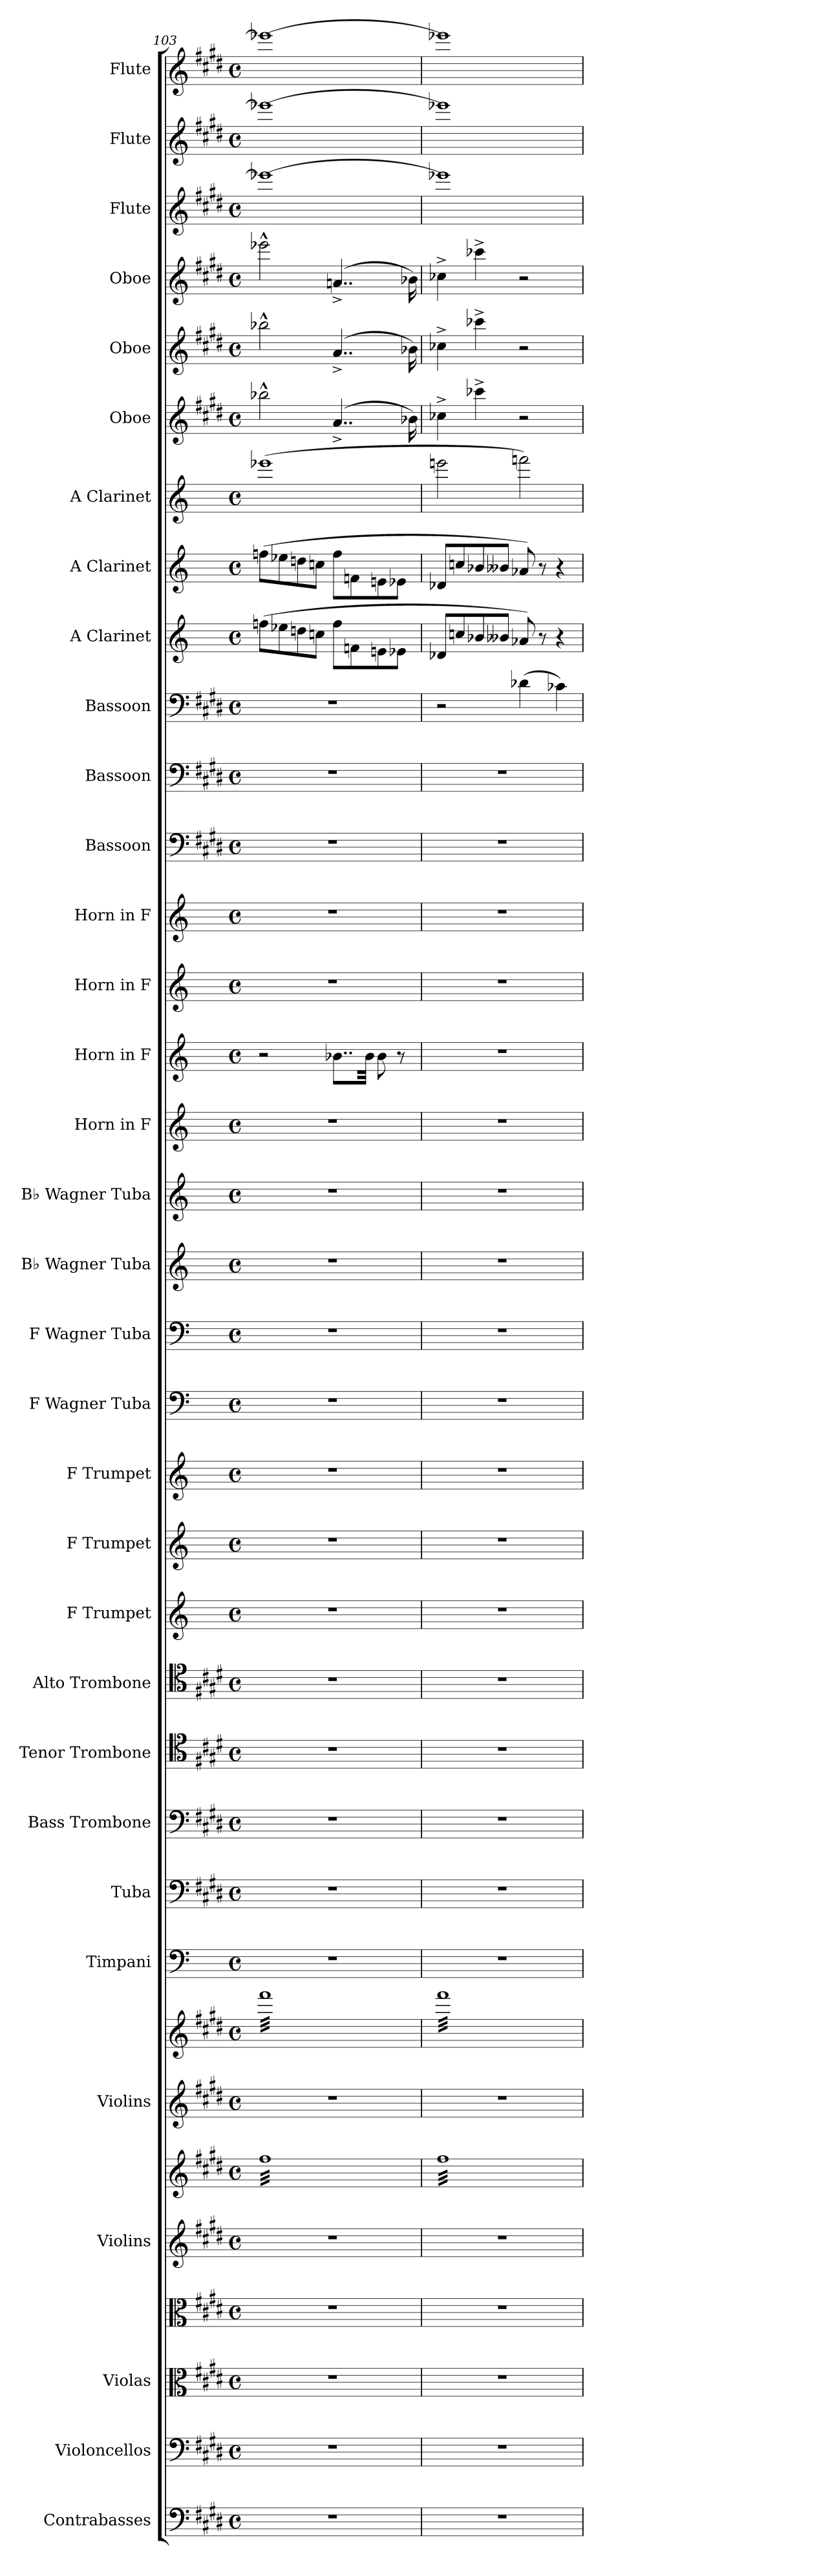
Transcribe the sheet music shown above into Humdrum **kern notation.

**kern	**kern	**kern	**kern	**kern	**kern	**kern	**kern	**kern	**kern	**kern	**kern	**kern	**kern	**kern	**kern	**kern	**kern	**kern	**kern	**kern	**kern	**kern	**kern	**kern	**kern	**kern	**kern	**kern	**kern	**kern	**kern	**kern	**kern	**kern	**kern
*part33	*part32	*part31	*part31	*part30	*part30	*part29	*part29	*part28	*part27	*part26	*part25	*part24	*part23	*part22	*part21	*part20	*part19	*part18	*part17	*part16	*part15	*part14	*part13	*part12	*part11	*part10	*part9	*part8	*part7	*part6	*part5	*part4	*part3	*part2	*part1
*staff36	*staff35	*staff34	*staff33	*staff32	*staff31	*staff30	*staff29	*staff28	*staff27	*staff26	*staff25	*staff24	*staff23	*staff22	*staff21	*staff20	*staff19	*staff18	*staff17	*staff16	*staff15	*staff14	*staff13	*staff12	*staff11	*staff10	*staff9	*staff8	*staff7	*staff6	*staff5	*staff4	*staff3	*staff2	*staff1
*I"Contrabasses	*I"Violoncellos	*I"Violas	*	*I"Violins	*	*I"Violins	*	*I"Timpani	*I"Tuba	*I"Bass Trombone	*I"Tenor Trombone	*I"Alto Trombone	*I"F Trumpet	*I"F Trumpet	*I"F Trumpet	*I"F Wagner Tuba	*I"F Wagner Tuba	*I"B♭ Wagner Tuba	*I"B♭ Wagner Tuba	*I"Horn in F	*I"Horn in F	*I"Horn in F	*I"Horn in F	*I"Bassoon	*I"Bassoon	*I"Bassoon	*I"A Clarinet	*I"A Clarinet	*I"A Clarinet	*I"Oboe	*I"Oboe	*I"Oboe	*I"Flute	*I"Flute	*I"Flute
*I'Cbs.	*I'Vcs.	*I'Vlas.	*	*I'Vlns.	*	*I'Vlns.	*	*I'Timp.	*I'Tba.	*I'B. Tbn.	*I'T. Tbn.	*I'A. Tbn.	*I'F Tpt.	*I'F Tpt.	*I'F Tpt.	*I'F Wag. Tu.	*I'F Wag. Tu.	*I'B♭ Wag. Tu.	*I'B♭ Wag. Tu.	*	*	*	*	*I'Bsn.	*I'Bsn.	*I'Bsn.	*I'A Cl.	*I'A Cl.	*I'A Cl.	*I'Ob.	*I'Ob.	*I'Ob.	*I'Fl.	*I'Fl.	*I'Fl.
*clefF4	*clefF4	*clefC3	*clefC3	*clefG2	*clefG2	*clefG2	*clefG2	*clefF4	*clefF4	*clefF4	*clefC4	*clefC4	*clefG2	*clefG2	*clefG2	*clefF4	*clefF4	*clefG2	*clefG2	*clefG2	*clefG2	*clefG2	*clefG2	*clefF4	*clefF4	*clefF4	*clefG2	*clefG2	*clefG2	*clefG2	*clefG2	*clefG2	*clefG2	*clefG2	*clefG2
*ITrd7c12	*	*	*	*	*	*	*	*	*	*	*	*	*ITrd-3c-5	*ITrd-3c-5	*ITrd-3c-5	*ITrd4c7	*ITrd4c7	*ITrd1c2	*ITrd1c2	*ITrd4c7	*ITrd4c7	*ITrd4c7	*ITrd4c7	*	*	*	*ITrd1c2	*ITrd1c2	*ITrd1c2	*	*	*	*	*	*
*k[f#c#g#d#]	*k[f#c#g#d#]	*k[f#c#g#d#]	*k[f#c#g#d#]	*k[f#c#g#d#]	*k[f#c#g#d#]	*k[f#c#g#d#]	*k[f#c#g#d#]	*k[]	*k[f#c#g#d#]	*k[f#c#g#d#]	*k[f#c#g#d#]	*k[f#c#g#d#]	*k[b-]	*k[b-]	*k[b-]	*k[b-]	*k[b-]	*k[b-e-]	*k[b-e-]	*k[b-]	*k[b-]	*k[b-]	*k[b-]	*k[f#c#g#d#]	*k[f#c#g#d#]	*k[f#c#g#d#]	*k[b-e-]	*k[b-e-]	*k[b-e-]	*k[f#c#g#d#]	*k[f#c#g#d#]	*k[f#c#g#d#]	*k[f#c#g#d#]	*k[f#c#g#d#]	*k[f#c#g#d#]
*M4/4	*M4/4	*M4/4	*M4/4	*M4/4	*M4/4	*M4/4	*M4/4	*M4/4	*M4/4	*M4/4	*M4/4	*M4/4	*M4/4	*M4/4	*M4/4	*M4/4	*M4/4	*M4/4	*M4/4	*M4/4	*M4/4	*M4/4	*M4/4	*M4/4	*M4/4	*M4/4	*M4/4	*M4/4	*M4/4	*M4/4	*M4/4	*M4/4	*M4/4	*M4/4	*M4/4
*met(c)	*met(c)	*met(c)	*met(c)	*met(c)	*met(c)	*met(c)	*met(c)	*met(c)	*met(c)	*met(c)	*met(c)	*met(c)	*met(c)	*met(c)	*met(c)	*met(c)	*met(c)	*met(c)	*met(c)	*met(c)	*met(c)	*met(c)	*met(c)	*met(c)	*met(c)	*met(c)	*met(c)	*met(c)	*met(c)	*met(c)	*met(c)	*met(c)	*met(c)	*met(c)	*met(c)
=103	=103	=103	=103	=103	=103	=103	=103	=103	=103	=103	=103	=103	=103	=103	=103	=103	=103	=103	=103	=103	=103	=103	=103	=103	=103	=103	=103	=103	=103	=103	=103	=103	=103	=103	=103
*	*	*	*	*	*tremolo	*	*	*	*	*	*	*	*	*	*	*	*	*	*	*	*	*	*	*	*	*	*	*	*	*	*	*	*	*	*
*	*	*	*	*	*	*	*tremolo	*	*	*	*	*	*	*	*	*	*	*	*	*	*	*	*	*	*	*	*	*	*	*	*	*	*	*	*
1r	1r	1r	1r	1r	32ff#LLL	1r	32fff#LLL	1r	1r	1r	1r	1r	1r	1r	1r	1r	1r	1r	1r	1r	2r	1r	1r	1r	1r	1r	(>8ee-X\L	(>8ee-X\L	(>1ddd-X	2bb-X^^\	2bb-X^^\	2eee-X^^\	1eee-X_	1eee-X_	1eee-X_
.	.	.	.	.	32ff#	.	32fff#	.	.	.	.	.	.	.	.	.	.	.	.	.	.	.	.	.	.	.	.	.	.	.	.	.	.	.	.
.	.	.	.	.	32ff#	.	32fff#	.	.	.	.	.	.	.	.	.	.	.	.	.	.	.	.	.	.	.	.	.	.	.	.	.	.	.	.
.	.	.	.	.	32ff#	.	32fff#	.	.	.	.	.	.	.	.	.	.	.	.	.	.	.	.	.	.	.	.	.	.	.	.	.	.	.	.
.	.	.	.	.	32ff#	.	32fff#	.	.	.	.	.	.	.	.	.	.	.	.	.	.	.	.	.	.	.	8dd-X\	8dd-X\	.	.	.	.	.	.	.
.	.	.	.	.	32ff#	.	32fff#	.	.	.	.	.	.	.	.	.	.	.	.	.	.	.	.	.	.	.	.	.	.	.	.	.	.	.	.
.	.	.	.	.	32ff#	.	32fff#	.	.	.	.	.	.	.	.	.	.	.	.	.	.	.	.	.	.	.	.	.	.	.	.	.	.	.	.
.	.	.	.	.	32ff#	.	32fff#	.	.	.	.	.	.	.	.	.	.	.	.	.	.	.	.	.	.	.	.	.	.	.	.	.	.	.	.
.	.	.	.	.	32ff#	.	32fff#	.	.	.	.	.	.	.	.	.	.	.	.	.	.	.	.	.	.	.	8ccn\	8ccn\	.	.	.	.	.	.	.
.	.	.	.	.	32ff#	.	32fff#	.	.	.	.	.	.	.	.	.	.	.	.	.	.	.	.	.	.	.	.	.	.	.	.	.	.	.	.
.	.	.	.	.	32ff#	.	32fff#	.	.	.	.	.	.	.	.	.	.	.	.	.	.	.	.	.	.	.	.	.	.	.	.	.	.	.	.
.	.	.	.	.	32ff#	.	32fff#	.	.	.	.	.	.	.	.	.	.	.	.	.	.	.	.	.	.	.	.	.	.	.	.	.	.	.	.
.	.	.	.	.	32ff#	.	32fff#	.	.	.	.	.	.	.	.	.	.	.	.	.	.	.	.	.	.	.	8b-X\J	8b-X\J	.	.	.	.	.	.	.
.	.	.	.	.	32ff#	.	32fff#	.	.	.	.	.	.	.	.	.	.	.	.	.	.	.	.	.	.	.	.	.	.	.	.	.	.	.	.
.	.	.	.	.	32ff#	.	32fff#	.	.	.	.	.	.	.	.	.	.	.	.	.	.	.	.	.	.	.	.	.	.	.	.	.	.	.	.
.	.	.	.	.	32ff#	.	32fff#	.	.	.	.	.	.	.	.	.	.	.	.	.	.	.	.	.	.	.	.	.	.	.	.	.	.	.	.
.	.	.	.	.	32ff#	.	32fff#	.	.	.	.	.	.	.	.	.	.	.	.	.	8..e-X\L	.	.	.	.	.	8ee-\L	8ee-\L	.	(>4..a^/	(>4..a^/	(>4..an^/	.	.	.
.	.	.	.	.	32ff#	.	32fff#	.	.	.	.	.	.	.	.	.	.	.	.	.	.	.	.	.	.	.	.	.	.	.	.	.	.	.	.
.	.	.	.	.	32ff#	.	32fff#	.	.	.	.	.	.	.	.	.	.	.	.	.	.	.	.	.	.	.	.	.	.	.	.	.	.	.	.
.	.	.	.	.	32ff#	.	32fff#	.	.	.	.	.	.	.	.	.	.	.	.	.	.	.	.	.	.	.	.	.	.	.	.	.	.	.	.
.	.	.	.	.	32ff#	.	32fff#	.	.	.	.	.	.	.	.	.	.	.	.	.	.	.	.	.	.	.	8e-X\	8e-X\	.	.	.	.	.	.	.
.	.	.	.	.	32ff#	.	32fff#	.	.	.	.	.	.	.	.	.	.	.	.	.	.	.	.	.	.	.	.	.	.	.	.	.	.	.	.
.	.	.	.	.	32ff#	.	32fff#	.	.	.	.	.	.	.	.	.	.	.	.	.	.	.	.	.	.	.	.	.	.	.	.	.	.	.	.
.	.	.	.	.	32ff#	.	32fff#	.	.	.	.	.	.	.	.	.	.	.	.	.	32e-\Jkk	.	.	.	.	.	.	.	.	.	.	.	.	.	.
.	.	.	.	.	32ff#	.	32fff#	.	.	.	.	.	.	.	.	.	.	.	.	.	8e-\	.	.	.	.	.	8dn\	8dn\	.	.	.	.	.	.	.
.	.	.	.	.	32ff#	.	32fff#	.	.	.	.	.	.	.	.	.	.	.	.	.	.	.	.	.	.	.	.	.	.	.	.	.	.	.	.
.	.	.	.	.	32ff#	.	32fff#	.	.	.	.	.	.	.	.	.	.	.	.	.	.	.	.	.	.	.	.	.	.	.	.	.	.	.	.
.	.	.	.	.	32ff#	.	32fff#	.	.	.	.	.	.	.	.	.	.	.	.	.	.	.	.	.	.	.	.	.	.	.	.	.	.	.	.
.	.	.	.	.	32ff#	.	32fff#	.	.	.	.	.	.	.	.	.	.	.	.	.	8r	.	.	.	.	.	8d-X\J	8d-X\J	.	.	.	.	.	.	.
.	.	.	.	.	32ff#	.	32fff#	.	.	.	.	.	.	.	.	.	.	.	.	.	.	.	.	.	.	.	.	.	.	.	.	.	.	.	.
.	.	.	.	.	32ff#	.	32fff#	.	.	.	.	.	.	.	.	.	.	.	.	.	.	.	.	.	.	.	.	.	.	16b-X\)	16b-X\)	16b-X\)	.	.	.
.	.	.	.	.	32ff#JJJ	.	32fff#JJJ	.	.	.	.	.	.	.	.	.	.	.	.	.	.	.	.	.	.	.	.	.	.	.	.	.	.	.	.
=104	=104	=104	=104	=104	=104	=104	=104	=104	=104	=104	=104	=104	=104	=104	=104	=104	=104	=104	=104	=104	=104	=104	=104	=104	=104	=104	=104	=104	=104	=104	=104	=104	=104	=104	=104
1r	1r	1r	1r	1r	32ff#LLL	1r	32fff#LLL	1r	1r	1r	1r	1r	1r	1r	1r	1r	1r	1r	1r	1r	1r	1r	1r	1r	1r	2r	8c-X/L	8c-X/L	2dddn\	4cc-X^\	4cc-X^\	4cc-X^\	1eee-X]	1eee-X]	1eee-X]
.	.	.	.	.	32ff#	.	32fff#	.	.	.	.	.	.	.	.	.	.	.	.	.	.	.	.	.	.	.	.	.	.	.	.	.	.	.	.
.	.	.	.	.	32ff#	.	32fff#	.	.	.	.	.	.	.	.	.	.	.	.	.	.	.	.	.	.	.	.	.	.	.	.	.	.	.	.
.	.	.	.	.	32ff#	.	32fff#	.	.	.	.	.	.	.	.	.	.	.	.	.	.	.	.	.	.	.	.	.	.	.	.	.	.	.	.
.	.	.	.	.	32ff#	.	32fff#	.	.	.	.	.	.	.	.	.	.	.	.	.	.	.	.	.	.	.	8b-X/	8b-X/	.	.	.	.	.	.	.
.	.	.	.	.	32ff#	.	32fff#	.	.	.	.	.	.	.	.	.	.	.	.	.	.	.	.	.	.	.	.	.	.	.	.	.	.	.	.
.	.	.	.	.	32ff#	.	32fff#	.	.	.	.	.	.	.	.	.	.	.	.	.	.	.	.	.	.	.	.	.	.	.	.	.	.	.	.
.	.	.	.	.	32ff#	.	32fff#	.	.	.	.	.	.	.	.	.	.	.	.	.	.	.	.	.	.	.	.	.	.	.	.	.	.	.	.
.	.	.	.	.	32ff#	.	32fff#	.	.	.	.	.	.	.	.	.	.	.	.	.	.	.	.	.	.	.	8a-X/	8a-X/	.	4ccc-X^\	4ccc-X^\	4ccc-X^\	.	.	.
.	.	.	.	.	32ff#	.	32fff#	.	.	.	.	.	.	.	.	.	.	.	.	.	.	.	.	.	.	.	.	.	.	.	.	.	.	.	.
.	.	.	.	.	32ff#	.	32fff#	.	.	.	.	.	.	.	.	.	.	.	.	.	.	.	.	.	.	.	.	.	.	.	.	.	.	.	.
.	.	.	.	.	32ff#	.	32fff#	.	.	.	.	.	.	.	.	.	.	.	.	.	.	.	.	.	.	.	.	.	.	.	.	.	.	.	.
.	.	.	.	.	32ff#	.	32fff#	.	.	.	.	.	.	.	.	.	.	.	.	.	.	.	.	.	.	.	8a--X/J	8a--X/J	.	.	.	.	.	.	.
.	.	.	.	.	32ff#	.	32fff#	.	.	.	.	.	.	.	.	.	.	.	.	.	.	.	.	.	.	.	.	.	.	.	.	.	.	.	.
.	.	.	.	.	32ff#	.	32fff#	.	.	.	.	.	.	.	.	.	.	.	.	.	.	.	.	.	.	.	.	.	.	.	.	.	.	.	.
.	.	.	.	.	32ff#	.	32fff#	.	.	.	.	.	.	.	.	.	.	.	.	.	.	.	.	.	.	.	.	.	.	.	.	.	.	.	.
.	.	.	.	.	32ff#	.	32fff#	.	.	.	.	.	.	.	.	.	.	.	.	.	.	.	.	.	.	(>4d-X\	8g-X/)	8g-X/)	2eee-X\)	2r	2r	2r	.	.	.
.	.	.	.	.	32ff#	.	32fff#	.	.	.	.	.	.	.	.	.	.	.	.	.	.	.	.	.	.	.	.	.	.	.	.	.	.	.	.
.	.	.	.	.	32ff#	.	32fff#	.	.	.	.	.	.	.	.	.	.	.	.	.	.	.	.	.	.	.	.	.	.	.	.	.	.	.	.
.	.	.	.	.	32ff#	.	32fff#	.	.	.	.	.	.	.	.	.	.	.	.	.	.	.	.	.	.	.	.	.	.	.	.	.	.	.	.
.	.	.	.	.	32ff#	.	32fff#	.	.	.	.	.	.	.	.	.	.	.	.	.	.	.	.	.	.	.	8r	8r	.	.	.	.	.	.	.
.	.	.	.	.	32ff#	.	32fff#	.	.	.	.	.	.	.	.	.	.	.	.	.	.	.	.	.	.	.	.	.	.	.	.	.	.	.	.
.	.	.	.	.	32ff#	.	32fff#	.	.	.	.	.	.	.	.	.	.	.	.	.	.	.	.	.	.	.	.	.	.	.	.	.	.	.	.
.	.	.	.	.	32ff#	.	32fff#	.	.	.	.	.	.	.	.	.	.	.	.	.	.	.	.	.	.	.	.	.	.	.	.	.	.	.	.
.	.	.	.	.	32ff#	.	32fff#	.	.	.	.	.	.	.	.	.	.	.	.	.	.	.	.	.	.	4c-X\)	4r	4r	.	.	.	.	.	.	.
.	.	.	.	.	32ff#	.	32fff#	.	.	.	.	.	.	.	.	.	.	.	.	.	.	.	.	.	.	.	.	.	.	.	.	.	.	.	.
.	.	.	.	.	32ff#	.	32fff#	.	.	.	.	.	.	.	.	.	.	.	.	.	.	.	.	.	.	.	.	.	.	.	.	.	.	.	.
.	.	.	.	.	32ff#	.	32fff#	.	.	.	.	.	.	.	.	.	.	.	.	.	.	.	.	.	.	.	.	.	.	.	.	.	.	.	.
.	.	.	.	.	32ff#	.	32fff#	.	.	.	.	.	.	.	.	.	.	.	.	.	.	.	.	.	.	.	.	.	.	.	.	.	.	.	.
.	.	.	.	.	32ff#	.	32fff#	.	.	.	.	.	.	.	.	.	.	.	.	.	.	.	.	.	.	.	.	.	.	.	.	.	.	.	.
.	.	.	.	.	32ff#	.	32fff#	.	.	.	.	.	.	.	.	.	.	.	.	.	.	.	.	.	.	.	.	.	.	.	.	.	.	.	.
.	.	.	.	.	32ff#JJJ	.	32fff#JJJ	.	.	.	.	.	.	.	.	.	.	.	.	.	.	.	.	.	.	.	.	.	.	.	.	.	.	.	.
*	*	*	*	*	*	*	*Xtremolo	*	*	*	*	*	*	*	*	*	*	*	*	*	*	*	*	*	*	*	*	*	*	*	*	*	*	*	*
*	*	*	*	*	*Xtremolo	*	*	*	*	*	*	*	*	*	*	*	*	*	*	*	*	*	*	*	*	*	*	*	*	*	*	*	*	*	*
=	=	=	=	=	=	=	=	=	=	=	=	=	=	=	=	=	=	=	=	=	=	=	=	=	=	=	=	=	=	=	=	=	=	=	=
*-	*-	*-	*-	*-	*-	*-	*-	*-	*-	*-	*-	*-	*-	*-	*-	*-	*-	*-	*-	*-	*-	*-	*-	*-	*-	*-	*-	*-	*-	*-	*-	*-	*-	*-	*-
